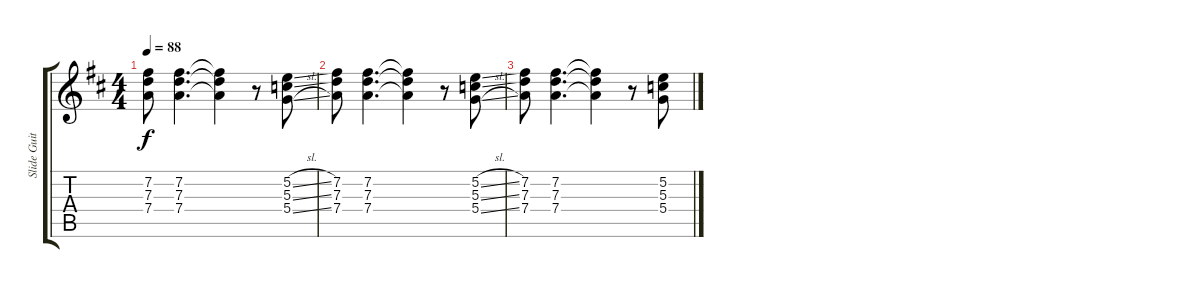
\track ("Slide Guitar" "Slide Guit") {instrument electricguitarjazz}
\staff {score tabs}
\tuning (E4 B3 G3 D3 A2 E2) {hide}
\ts (4 4)
\tempo 88
\clef g2
\ks d
(7.2 7.3 7.4).8{dy f} (7.2 7.3 7.4).4{d} (7.2{t} 7.3{t} 7.4{t}).4 r.8 (5.2{sl} 5.3{sl} 5.4{sl}).8 |
(7.2 7.3 7.4).8 (7.2 7.3 7.4).4{d} (7.2{t} 7.3{t} 7.4{t}).4 r.8 (5.2{sl} 5.3{sl} 5.4{sl}).8 |
(7.2 7.3 7.4).8 (7.2 7.3 7.4).4{d} (7.2{t} 7.3{t} 7.4{t}).4 r.8 (5.2 5.3 5.4).8
